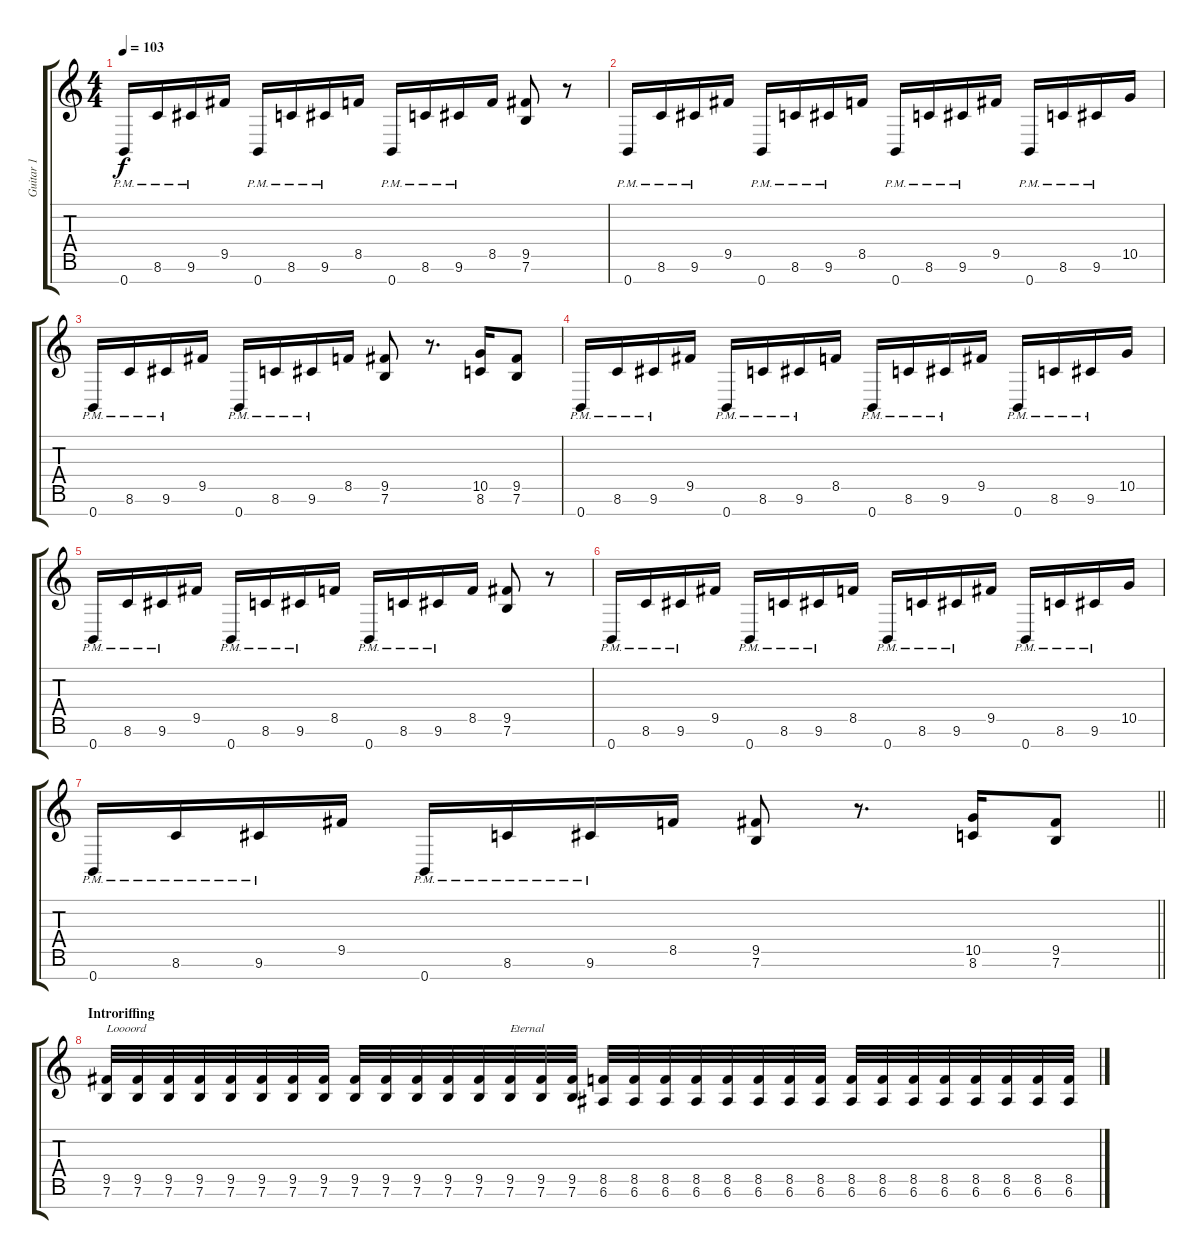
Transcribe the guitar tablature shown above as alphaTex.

\track ("Guitar 1" "Guitar 1") {instrument distortionguitar}
\staff {score tabs}
\tuning (E4 B3 G3 D3 A2 E2 B1) {hide}
\ts (4 4)
\tempo 103
\clef g2
\ks c
0.7{pm}.16{dy f} 8.6{pm}.16 9.6{pm}.16 9.5.16 0.7{pm}.16 8.6{pm}.16 9.6{pm}.16 8.5.16 0.7{pm}.16 8.6{pm}.16 9.6{pm}.16 8.5.16 (9.5 7.6).8 r.8 |
0.7{pm}.16 8.6{pm}.16 9.6{pm}.16 9.5.16 0.7{pm}.16 8.6{pm}.16 9.6{pm}.16 8.5.16 0.7{pm}.16 8.6{pm}.16 9.6{pm}.16 9.5.16 0.7{pm}.16 8.6{pm}.16 9.6{pm}.16 10.5.16 |
0.7{pm}.16 8.6{pm}.16 9.6{pm}.16 9.5.16 0.7{pm}.16 8.6{pm}.16 9.6{pm}.16 8.5.16 (9.5 7.6).8 r.8{d} (10.5 8.6).16 (9.5 7.6).8 |
0.7{pm}.16 8.6{pm}.16 9.6{pm}.16 9.5.16 0.7{pm}.16 8.6{pm}.16 9.6{pm}.16 8.5.16 0.7{pm}.16 8.6{pm}.16 9.6{pm}.16 9.5.16 0.7{pm}.16 8.6{pm}.16 9.6{pm}.16 10.5.16 |
0.7{pm}.16 8.6{pm}.16 9.6{pm}.16 9.5.16 0.7{pm}.16 8.6{pm}.16 9.6{pm}.16 8.5.16 0.7{pm}.16 8.6{pm}.16 9.6{pm}.16 8.5.16 (9.5 7.6).8 r.8 |
0.7{pm}.16 8.6{pm}.16 9.6{pm}.16 9.5.16 0.7{pm}.16 8.6{pm}.16 9.6{pm}.16 8.5.16 0.7{pm}.16 8.6{pm}.16 9.6{pm}.16 9.5.16 0.7{pm}.16 8.6{pm}.16 9.6{pm}.16 10.5.16 |
\barLineRight lightlight
0.7{pm}.16 8.6{pm}.16 9.6{pm}.16 9.5.16 0.7{pm}.16 8.6{pm}.16 9.6{pm}.16 8.5.16 (9.5 7.6).8 r.8{d} (10.5 8.6).16 (9.5 7.6).8 |
\section ("" "Introriffing")
(9.5 7.6).32{txt "Loooord"} (9.5 7.6).32 (9.5 7.6).32 (9.5 7.6).32 (9.5 7.6).32 (9.5 7.6).32 (9.5 7.6).32 (9.5 7.6).32 (9.5 7.6).32 (9.5 7.6).32 (9.5 7.6).32 (9.5 7.6).32 (9.5 7.6).32 (9.5 7.6).32{txt "Eternal"} (9.5 7.6).32 (9.5 7.6).32 (8.5 6.6).32 (8.5 6.6).32 (8.5 6.6).32 (8.5 6.6).32 (8.5 6.6).32 (8.5 6.6).32 (8.5 6.6).32 (8.5 6.6).32 (8.5 6.6).32 (8.5 6.6).32 (8.5 6.6).32 (8.5 6.6).32 (8.5 6.6).32 (8.5 6.6).32 (8.5 6.6).32 (8.5 6.6).32
